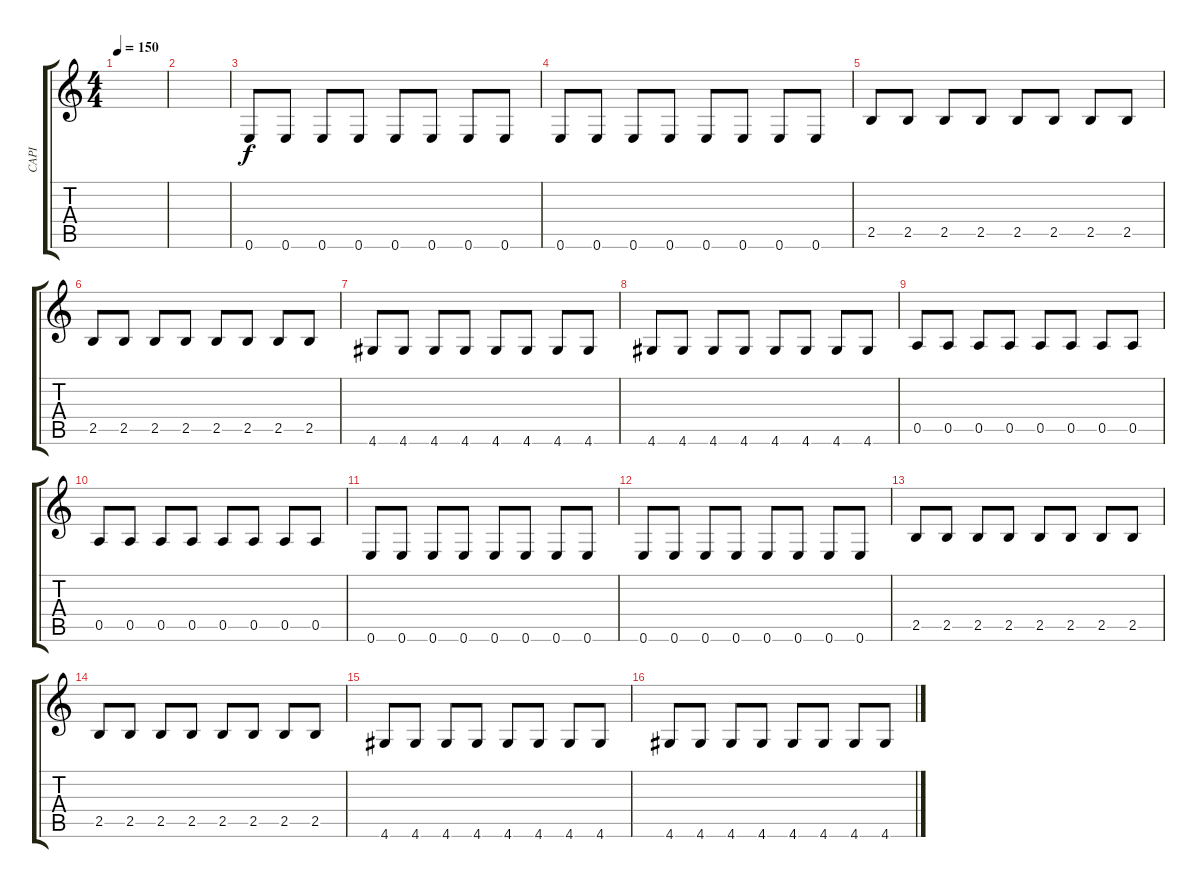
\track ("CAPI" "CAPI") {instrument electricbasspick}
\staff {score tabs}
\tuning (E4 B3 G3 D3 A2 E2) {hide}
\ts (4 4)
\tempo 150
\clef g2
\ks c
|
|
0.6.8{dy f} 0.6.8 0.6.8 0.6.8 0.6.8 0.6.8 0.6.8 0.6.8 |
0.6.8 0.6.8 0.6.8 0.6.8 0.6.8 0.6.8 0.6.8 0.6.8 |
2.5.8 2.5.8 2.5.8 2.5.8 2.5.8 2.5.8 2.5.8 2.5.8 |
2.5.8 2.5.8 2.5.8 2.5.8 2.5.8 2.5.8 2.5.8 2.5.8 |
4.6.8 4.6.8 4.6.8 4.6.8 4.6.8 4.6.8 4.6.8 4.6.8 |
4.6.8 4.6.8 4.6.8 4.6.8 4.6.8 4.6.8 4.6.8 4.6.8 |
0.5.8 0.5.8 0.5.8 0.5.8 0.5.8 0.5.8 0.5.8 0.5.8 |
0.5.8 0.5.8 0.5.8 0.5.8 0.5.8 0.5.8 0.5.8 0.5.8 |
0.6.8 0.6.8 0.6.8 0.6.8 0.6.8 0.6.8 0.6.8 0.6.8 |
0.6.8 0.6.8 0.6.8 0.6.8 0.6.8 0.6.8 0.6.8 0.6.8 |
2.5.8 2.5.8 2.5.8 2.5.8 2.5.8 2.5.8 2.5.8 2.5.8 |
2.5.8 2.5.8 2.5.8 2.5.8 2.5.8 2.5.8 2.5.8 2.5.8 |
4.6.8 4.6.8 4.6.8 4.6.8 4.6.8 4.6.8 4.6.8 4.6.8 |
4.6.8 4.6.8 4.6.8 4.6.8 4.6.8 4.6.8 4.6.8 4.6.8
